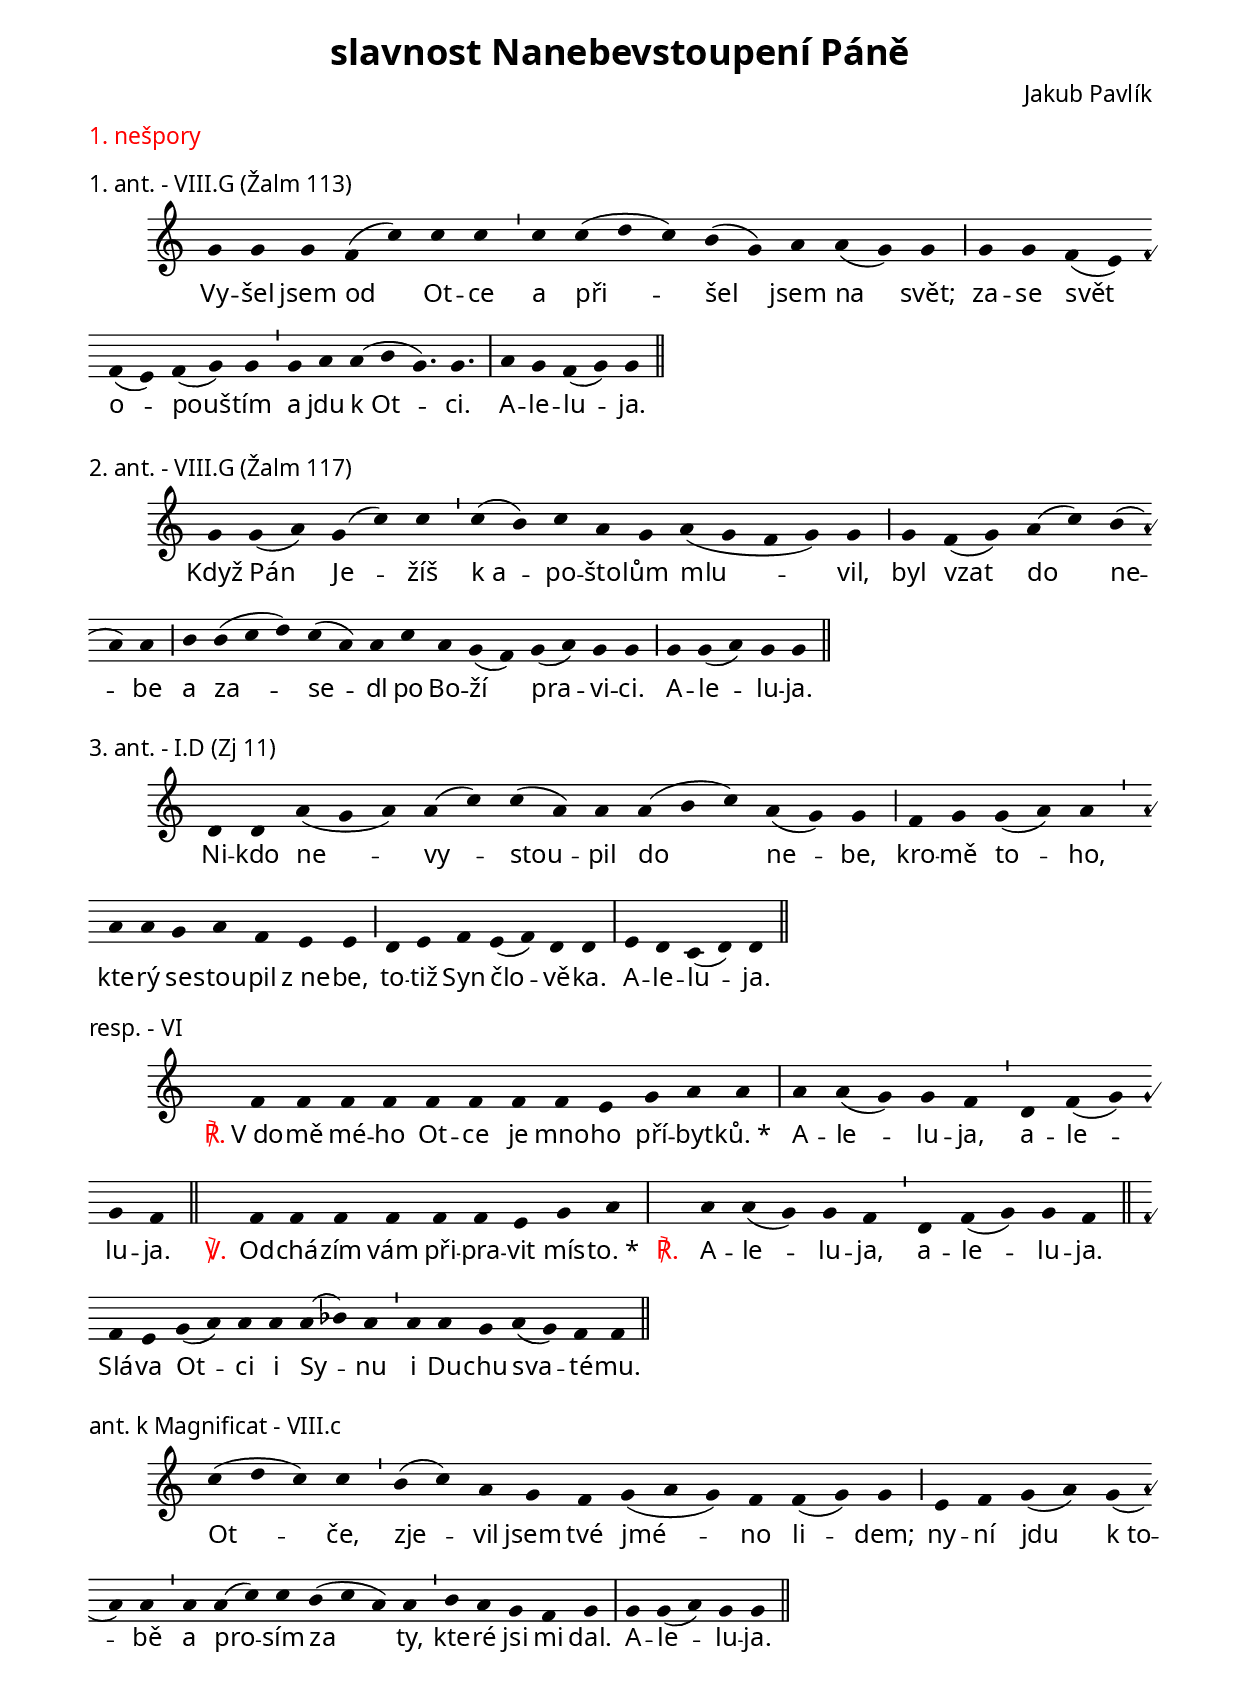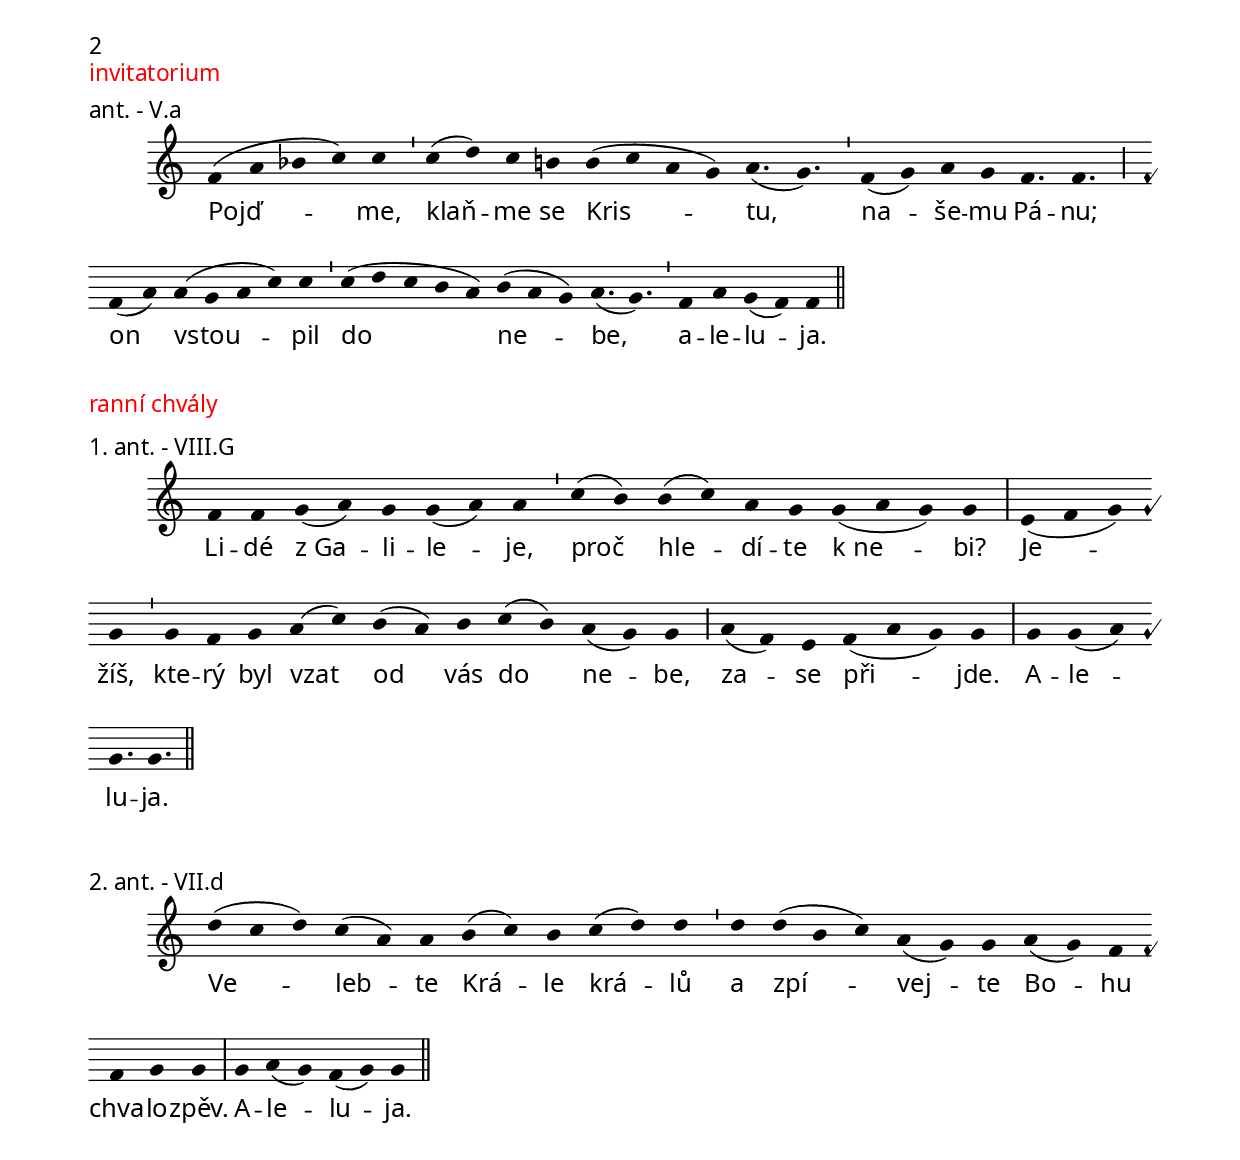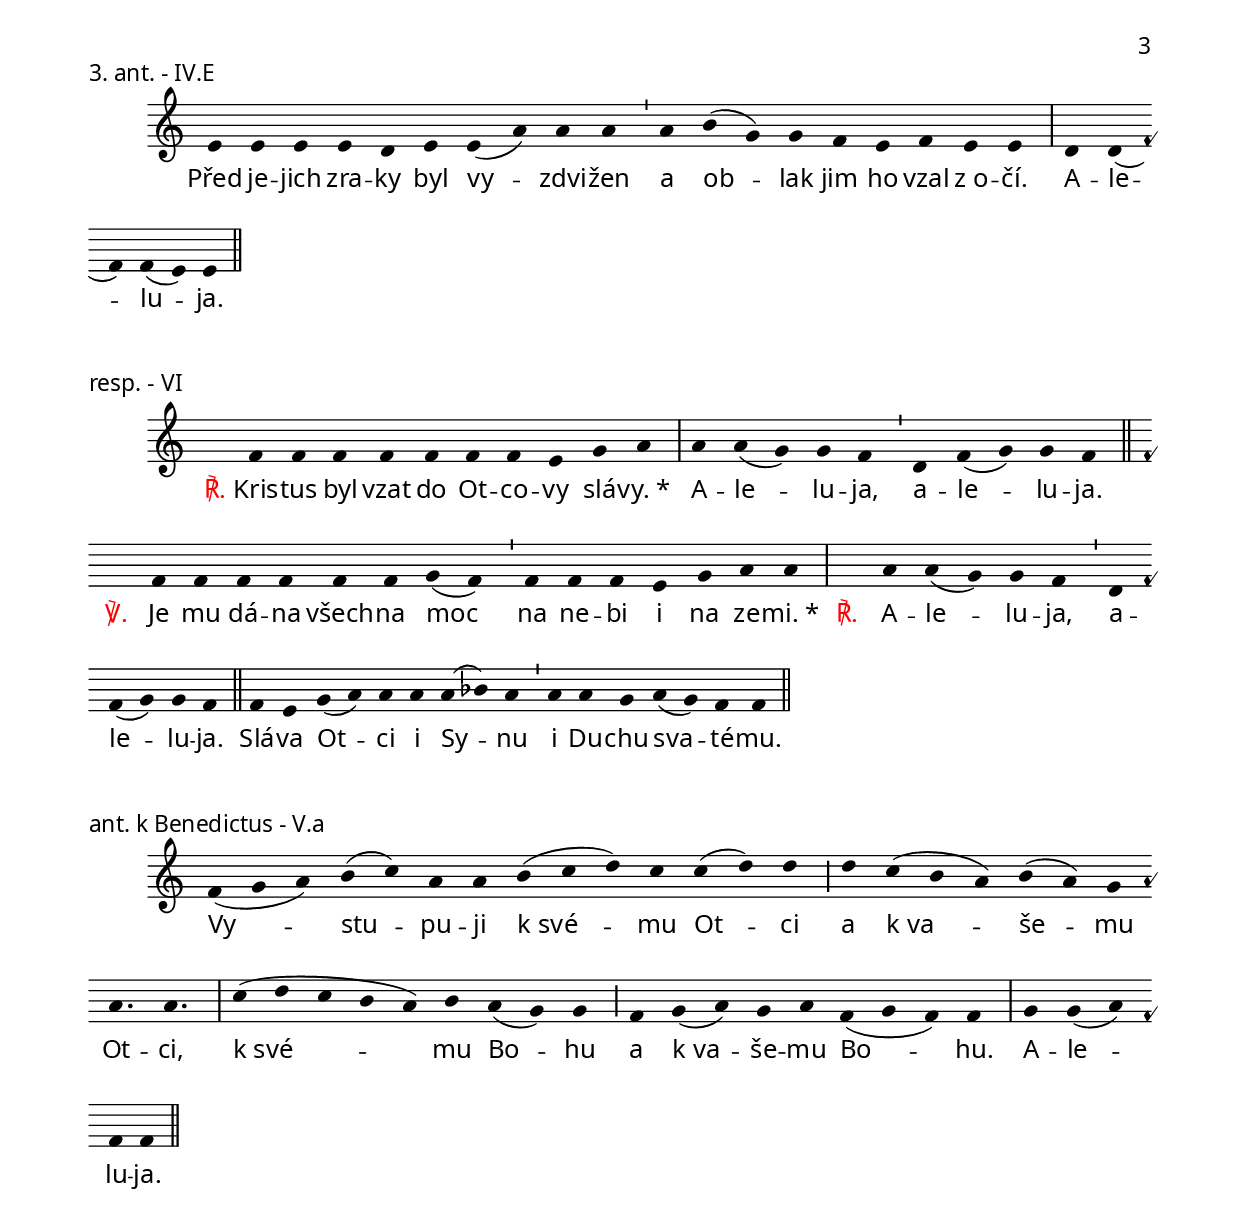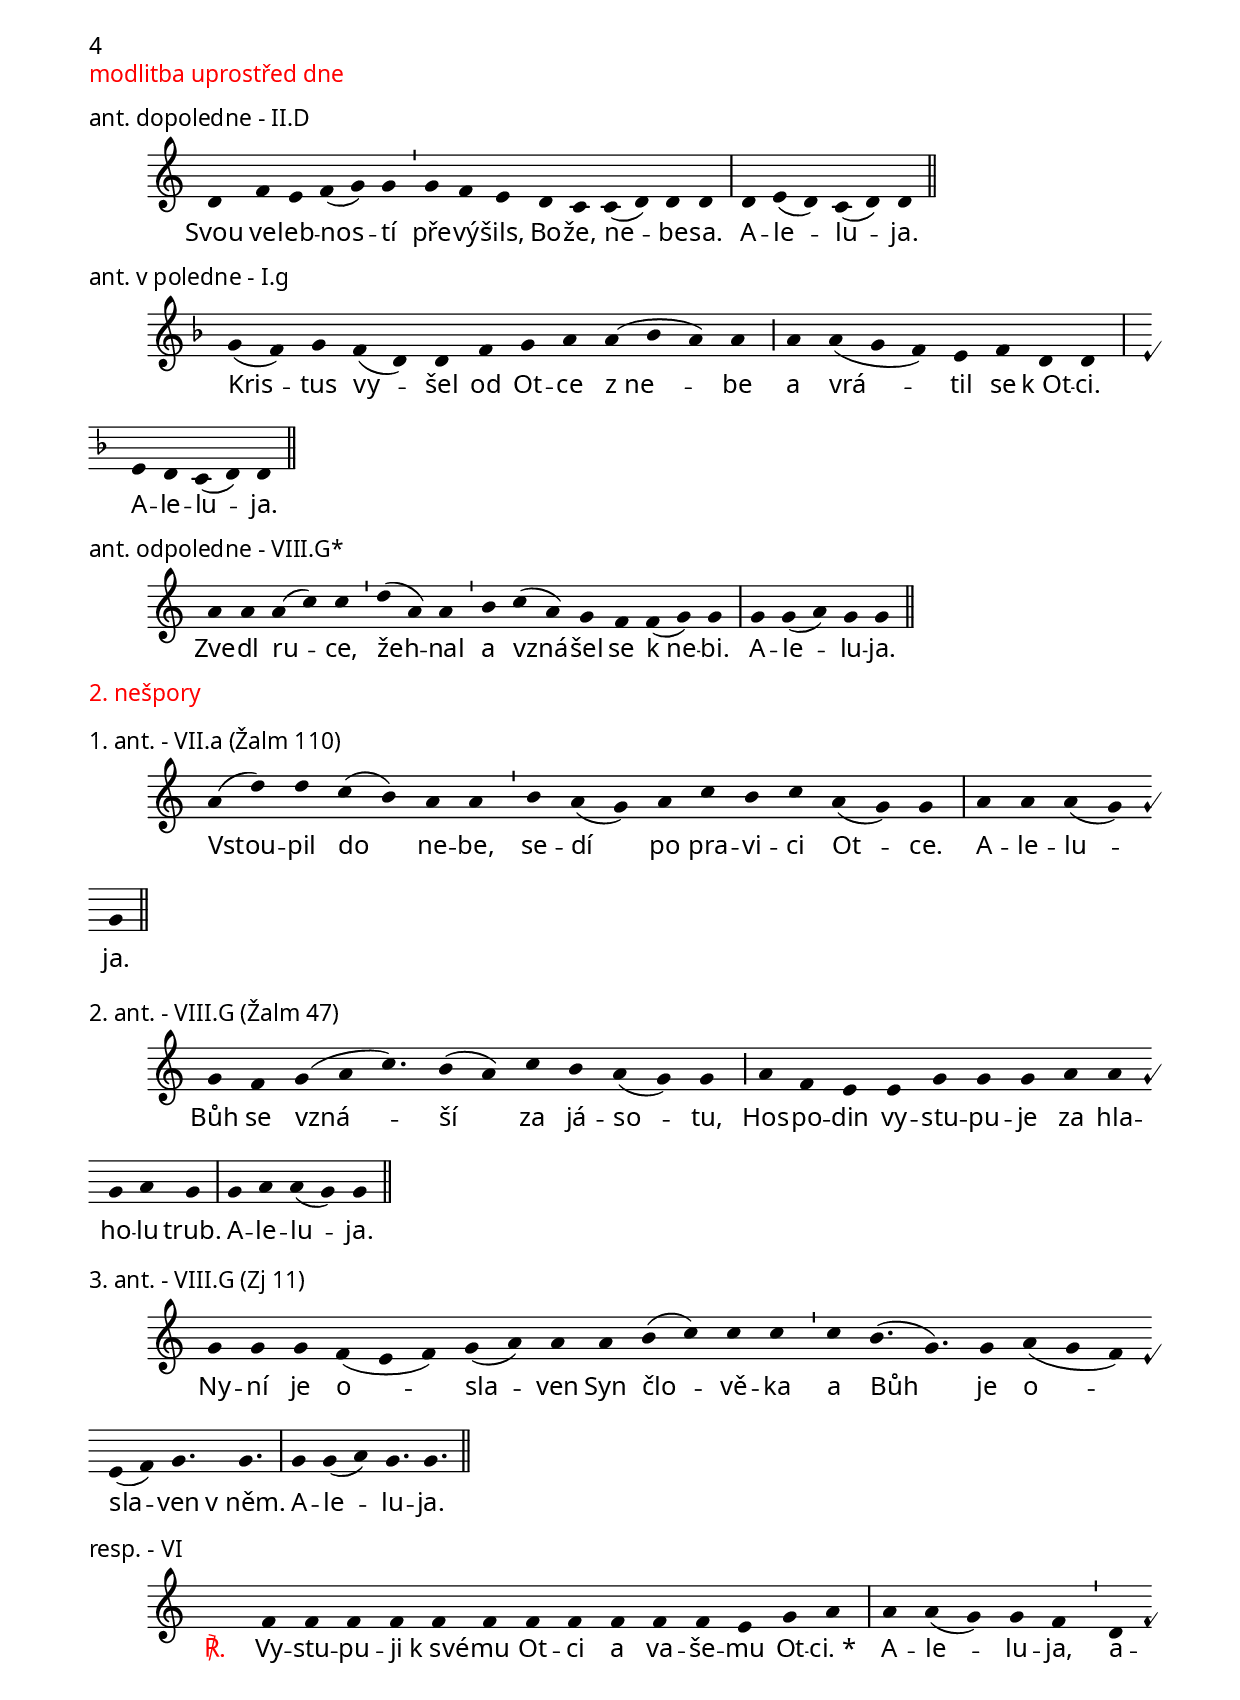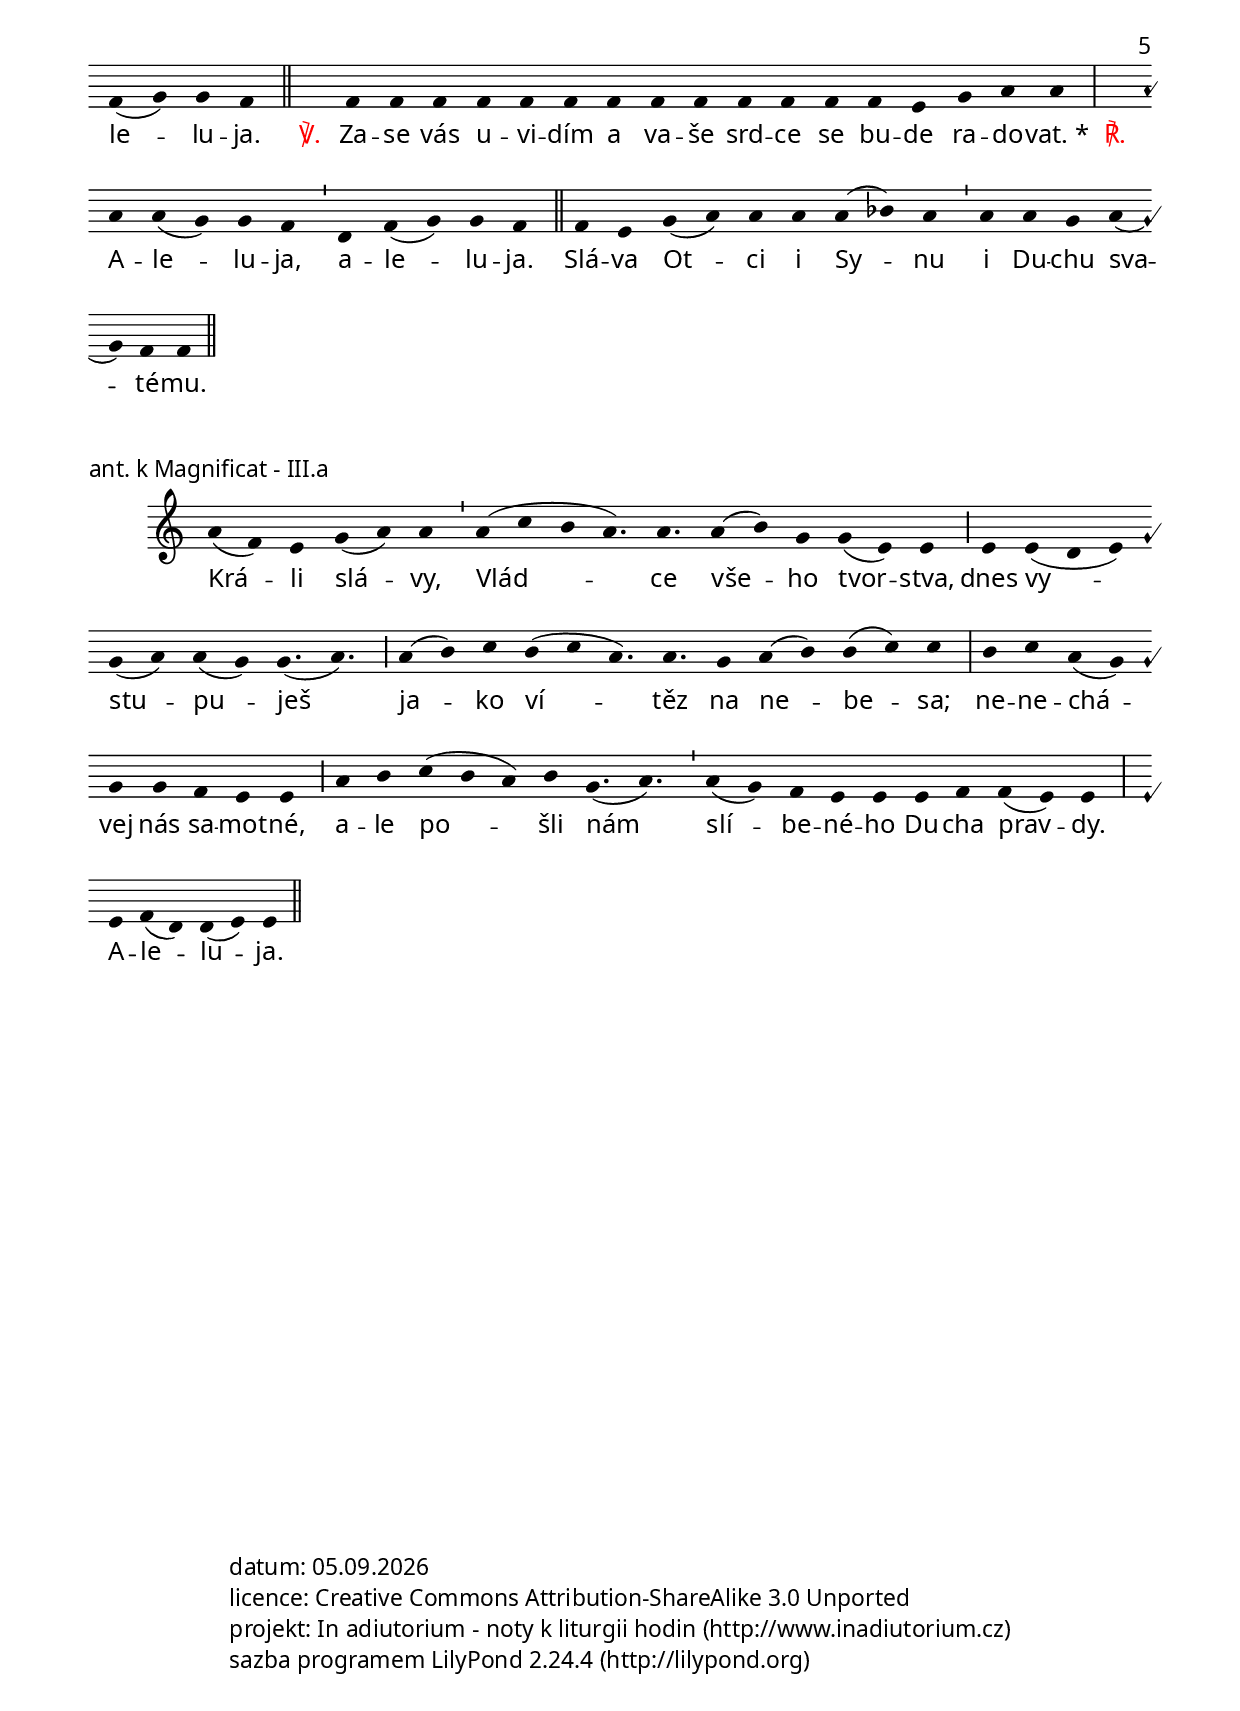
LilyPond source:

\version "2.14.2"

\header {
  title = "slavnost Nanebevstoupení Páně"
  composer = "Jakub Pavlík"
}

\include "spolecne.ly"
\include "dilyresponsorii.ly"

\markup {\nadpisHodinka {"1. nešpory"}}

\score {
  \relative c'' {
    \choralniRezim
    g4 g g f( c') c c \barMin
    c c( d c) b( g) a a( g) g \barMaior
    g g f( e) f( e) f( g) g \barMin
    g a a( b g4.) g \barMax
    a4 g f( g) g \barFinalis
  }
  \addlyrics {
    Vy -- šel jsem od Ot -- ce 
    a při -- šel jsem na svět;
    za -- se svět o -- pouš -- tím a jdu k_Ot -- ci.
    A -- le -- lu -- ja.
  }
  \header {
    quid = "1. ant."
    modus = "VIII"
    differentia = "G" 
    psalmus = "Žalm 113"
    id = ""
    piece = \markup {\sestavTitulek}
  }
}

\score {
  \relative c'' {
    \choralniRezim
    g4 g( a) g( c) c \barMin c( b) c a g a( g f g) g \barMaior
    g f( g) a( c) b( a) a \barMaior
    b b( c d) c( a) a c a g( f) g( a) g g \barMaior
    g g( a) g g \barFinalis
  }
  \addlyrics {
    Když Pán Je -- žíš k_a -- po -- što -- lům mlu -- vil,
    byl vzat do ne -- be
    a za -- se -- dl po Bo -- ží pra -- vi -- ci.
    A -- le -- lu -- ja.
  }
  \header {
    quid = "2. ant."
    modus = "VIII"
    differentia = "G" 
    psalmus = "Žalm 117"
    id = ""
    piece = \markup {\sestavTitulek}
  }
}

\score {
  \relative c' {
    \choralniRezim
    d4 d a'( g a) a( c) c( a) a a( b c) a( g) g \barMaior
    f g g( a) a \barMin a a g a f e e \barMaior
    d e f e( f) d d \barMax
    e d c( d) d \barFinalis
  }
  \addlyrics {
    Ni -- kdo ne -- vy -- stou -- pil do ne -- be,
    kro -- mě to -- ho, kte -- rý se -- stou -- pil z_ne -- be,
    to -- tiž Syn člo -- vě -- ka.
    A -- le -- lu -- ja.
  }
  \header {
    quid = "3. ant."
    modus = "I"
    differentia = "D" 
    psalmus = "Zj 11"
    id = ""
    piece = \markup {\sestavTitulek}
  }
}

\score {
  \relative c' {
    \choralniRezim
    
    % R
    \neviditelna f
    f4 f f f f f f f e g a a \barMax
    \respVIalelujaResponsum \barFinalis
    % V
    \neviditelna f
    f f f f f f e g a \barMax
    % R
    \neviditelna a
    \respVIalelujaResponsum \barFinalis
    % Slava
    \respVIalelujaDoxologie \barFinalis
  }
  \addlyrics {
    \Response V_do -- mě mé -- ho Ot -- ce je mno -- ho pří -- byt -- ků._* 
    \textRespAleluja
    \Verse Od -- chá -- zím vám při -- pra -- vit mís -- to._*
    \Response \textRespAleluja
    \textRespDoxologie
  }
  \header {
    quid = "resp."
    modus = "VI"
    id = ""
    piece = \markup {\sestavTitulekResp}
  }
}

\score {
  \relative c'' {
    \choralniRezim
    c( d c) c \barMin
    b( c) a g f g( a g) f f( g) g \barMaior
    e f g( a) g( a) a \barMin
    a a( c) c b( c a) a \barMin
    b a g f g \barMax
    g g( a) g g \barFinalis
  }
  \addlyrics {
    Ot -- če, 
    zje -- vil jsem tvé jmé -- no li -- dem;
    ny -- ní jdu k_to -- bě
    a pro -- sím za ty, 
    kte -- ré jsi mi dal.
    A -- le -- lu -- ja.
  }
  \header {
    quid = "ant. k Magnificat"
    modus = "VIII"
    differentia = "c" 
    psalmus = ""
    id = ""
    piece = \markup {\sestavTitulekBezZalmu}
  }
}

\pageBreak % ZLOM

\markup {\nadpisHodinka {"invitatorium"}}

\score {
  \relative c' {
    \choralniRezim
    f4( a bes c) c \barMin 
    c( d) c b! b( c a g) a4.( g) \barMin f4( g) a g f4. f \barMaior
    f4( a) a( g a c) c \barMin c( d c b a) b( a g) a4.( g) \barMin
    f4 a g( f) f \barFinalis
  }
  \addlyrics {
    Pojď -- me,
    klaň -- me se Kris -- tu, na -- še -- mu Pá -- nu;
    on vstou -- pil do ne -- be, 
    a -- le -- lu -- ja.
  }
  \header {
    quid = "ant."
    modus = "V"
    differentia = "a" 
    psalmus = ""
    piece = \markup {\sestavTitulekBezZalmu}
  }
}

\markup {\nadpisHodinka {"ranní chvály"}}

\score {
  \relative c' {
    \choralniRezim
    f4 f g( a) g g( a) a \barMin
    c( b) b( c) a g g( a g) g \barMax
    e( f g) g \barMin
    g f g a( c) b( a) b c( b) a( g) g \barMaior
    a( f) e f( a g) g \barMax
    g g( a) g4. g \barFinalis
  }
  \addlyrics {
    Li -- dé z_Ga -- li -- le -- je,
    proč hle -- dí -- te k_ne -- bi?
    Je -- žíš, 
    kte -- rý byl vzat od vás do ne -- be,
    za -- se při -- jde.
    A -- le -- lu -- ja.
  }
  \header {
    quid = "1. ant."
    modus = "VIII"
    differentia = "G" 
    psalmus = ""
    id = ""
    piece = \markup {\sestavTitulekBezZalmu}
  }
}

\score {
  \relative c'' {
    \choralniRezim
    d4( c d) c( a) a b( c) b c( d) d \barMin
    d d( b c) a( g) g a( g) f f g g \barMax
    g a( g) f( g) g \barFinalis
  }
  \addlyrics {
    Ve -- leb -- te Krá -- le krá -- lů
    a zpí -- vej -- te Bo -- hu chva -- lo -- zpěv.
    A -- le -- lu -- ja.
  }
  \header {
    quid = "2. ant."
    modus = "VII"
    differentia = "d" 
    psalmus = ""
    id = ""
    piece = \markup {\sestavTitulekBezZalmu}
  }
}

\score {
  \relative c' {
    \choralniRezim
    e4 e e e d e e( a) a a \barMin
    a b( g) g f e f e e \barMax
    d d( f) f( e) e \barFinalis
  }
  \addlyrics {
    Před je -- jich zra -- ky byl vy -- zdvi -- žen
    a ob -- lak jim ho vzal z_o -- čí.
    A -- le -- lu -- ja.
  }
  \header {
    quid = "3. ant."
    modus = "IV"
    differentia = "E" 
    psalmus = ""
    id = ""
    piece = \markup {\sestavTitulekBezZalmu}
  }
}

\score {
  \relative c' {
    \choralniRezim
    
    % R
    \neviditelna f
    f4 f f f f f f e g a \barMax
    \respVIalelujaResponsum \barFinalis
    % V
    \neviditelna f
    f f f f f f g( f) \barMin f f f e g a a \barMax
    % R
    \neviditelna a
    \respVIalelujaResponsum \barFinalis
    % Slava
    \respVIalelujaDoxologie \barFinalis
  }
  \addlyrics {
    \Response Kris -- tus byl vzat do Ot -- co -- vy slá -- vy._* \textRespAleluja
    \Verse Je mu dá -- na všech -- na moc na ne -- bi i na ze -- mi._*
    \Response \textRespAleluja
    \textRespDoxologie
  }
  \header {
    quid = "resp."
    modus = "VI"
    id = ""
    piece = \markup {\sestavTitulekResp}
  }
} 


\score {
  \relative c' {
    \choralniRezim
    f4( g a) b( c) a a b( c d) c c( d) d \barMaior
    d c( b a) b( a) g a4. a \barMax
    c4( d c b a) b a( g) g \barMaior
    f g( a) g a f( g f) f \barMax
    g g( a) f f \barFinalis
  }
  \addlyrics {
    Vy -- stu -- pu -- ji k_své -- mu Ot -- ci
    a k_va -- še -- mu Ot -- ci,
    k_své -- mu Bo -- hu
    a k_va -- še -- mu Bo -- hu.
    A -- le -- lu -- ja.
  }
  \header {
    quid = "ant. k Benedictus"
    modus = "V"
    differentia = "a" 
    psalmus = ""
    id = ""
    piece = \markup {\sestavTitulekBezZalmu}
  }
}

\pageBreak % ZLOM

\markup {\nadpisHodinka {"modlitba uprostřed dne"}}

\score {
  \relative c' {
    \choralniRezim
    d4 f e f( g) g \barMin
    g f e d c c( d) d d \barMax
    d e( d) c( d) d \barFinalis
  }
  \addlyrics {
    Svou ve -- leb -- nos -- tí 
    pře -- vý -- šils, Bo -- že, ne -- be -- sa.
    A -- le -- lu -- ja.
  }
  \header {
    quid = "ant. dopoledne"
    modus = "II"
    differentia = "D" 
    psalmus = ""
    id = ""
    piece = \markup {\sestavTitulekBezZalmu}
  }
}

\score {
  \relative c'' {
    \choralniRezim
    \key f \major
    g4( f) g f( d) d f g a a( bes a) a \barMaior
    a a( g f) e f d d \barMax
    e d c( d) d \barFinalis
  }
  \addlyrics {
    Kris -- tus vy -- šel od Ot -- ce z_ne -- be
    a vrá -- til se k_Ot -- ci.
    A -- le -- lu -- ja.
  }
  \header {
    quid = "ant. v poledne"
    modus = "I"
    differentia = "g" 
    psalmus = ""
    id = ""
    piece = \markup {\sestavTitulekBezZalmu}
  }
}

\score {
  \relative c'' {
    \choralniRezim
    a4 a a( c) c \barMin
    d( a) a \barMin
    b c( a) g f f( g) g \barMax
    g g( a) g4 g \barFinalis
  }
  \addlyrics {
    Zve -- dl ru -- ce,
    žeh -- nal
    a vzná -- šel se k_ne -- bi.
    A -- le -- lu -- ja.
  }
  \header {
    quid = "ant. odpoledne"
    modus = "VIII"
    differentia = "G*" 
    psalmus = ""
    id = ""
    piece = \markup {\sestavTitulekBezZalmu}
  }
}

\markup {\nadpisHodinka {"2. nešpory"}}

\score {
  \relative c'' {
    \choralniRezim
    a( d) d c( b) a a \barMin
    b a( g) a c b c a( g) g \barMax
    a a a( g) g \barFinalis
  }
  \addlyrics {
    Vstou -- pil do ne -- be,
    se -- dí po pra -- vi -- ci Ot -- ce.
    A -- le -- lu -- ja.
  }
  \header {
    quid = "1. ant."
    modus = "VII"
    differentia = "a" 
    psalmus = "Žalm 110"
    id = ""
    piece = \markup {\sestavTitulek}
  }
}

\score {
  \relative c'' {
    \choralniRezim
    g4 f g( a c4.) b4( a) c b a( g) g \barMaior
    a f e e g g g a a g a g \barMax
    g a a( g) g \barFinalis
  }
  \addlyrics {
    Bůh se vzná -- ší za já -- so -- tu,
    Hos -- po -- din vy -- stu -- pu -- je za hla -- ho -- lu trub.
    A -- le -- lu -- ja.
  }
  \header {
    quid = "2. ant."
    modus = "VIII"
    differentia = "G" 
    psalmus = "Žalm 47"
    id = ""
    piece = \markup {\sestavTitulek}
  }
}

\score {
  \relative c'' {
    \choralniRezim
    g4 g g f( e f) g( a) a a b( c) c c \barMin
    c b4.( g) g4 a( g f) e( f) g4. g \barMax
    g4 g( a) g4. g \barFinalis
  }
  \addlyrics {
    Ny -- ní je o -- sla -- ven Syn člo -- vě -- ka
    a Bůh je o -- sla -- ven v_něm.
    A -- le -- lu -- ja.
  }
  \header {
    quid = "3. ant."
    modus = "VIII"
    differentia = "G" 
    psalmus = "Zj 11"
    id = ""
    piece = \markup {\sestavTitulek}
  }
}

\score {
  \relative c' {
    \choralniRezim
    
    % R
    \neviditelna f
    f4 f f f f f f f f f f e g a \barMax
    \respVIalelujaResponsum \barFinalis
    % V
    \neviditelna f
    f f f f f f f f f f f f f e g a a \barMax
    % R
    \neviditelna a
    \respVIalelujaResponsum \barFinalis
    % Slava
    \respVIalelujaDoxologie \barFinalis
  }
  \addlyrics {
    \Response Vy -- stu -- pu -- ji k_své -- mu Ot -- ci a va -- še -- mu Ot -- ci._* \textRespAleluja
    \Verse Za -- se vás u -- vi -- dím a va -- še srd -- ce se bu -- de ra -- do -- vat._*
    \Response \textRespAleluja
    \textRespDoxologie
  }
  \header {
    quid = "resp."
    modus = "VI"
    id = ""
    piece = \markup {\sestavTitulekResp}
  }
} 

\score {
  \relative c'' {
    \choralniRezim
    a4( f) e g( a) a \barMin
    a( c b a4.) a a4( b) g g( e) e \barMaior
    e e( d e) g( a) a( g) g4.( a) \barMaior
    a4( b) c b( c a4.) a g4 a( b) b( c) c \barMax
    
    b c a( g) g g f e e \barMaior
    a b c( b a) b g4.( a) \barMin
    a4( g) f e e e f f( e) e \barMax
    e f( d) d( e) e \barFinalis
  }
  \addlyrics {
    Krá -- li slá -- vy,
    Vlád -- ce vše -- ho tvor -- stva,
    dnes vy -- stu -- pu -- ješ 
    ja -- ko ví -- těz na ne -- be -- sa;
    
    ne -- ne -- chá -- vej nás sa -- mot -- né,
    a -- le po -- šli nám slí -- be -- né -- ho Du -- cha prav -- dy.
    A -- le -- lu -- ja.
  }
  \header {
    quid = "ant. k Magnificat"
    modus = "III"
    differentia = "a" 
    psalmus = ""
    id = ""
    piece = \markup {\sestavTitulekBezZalmu}
  }
}